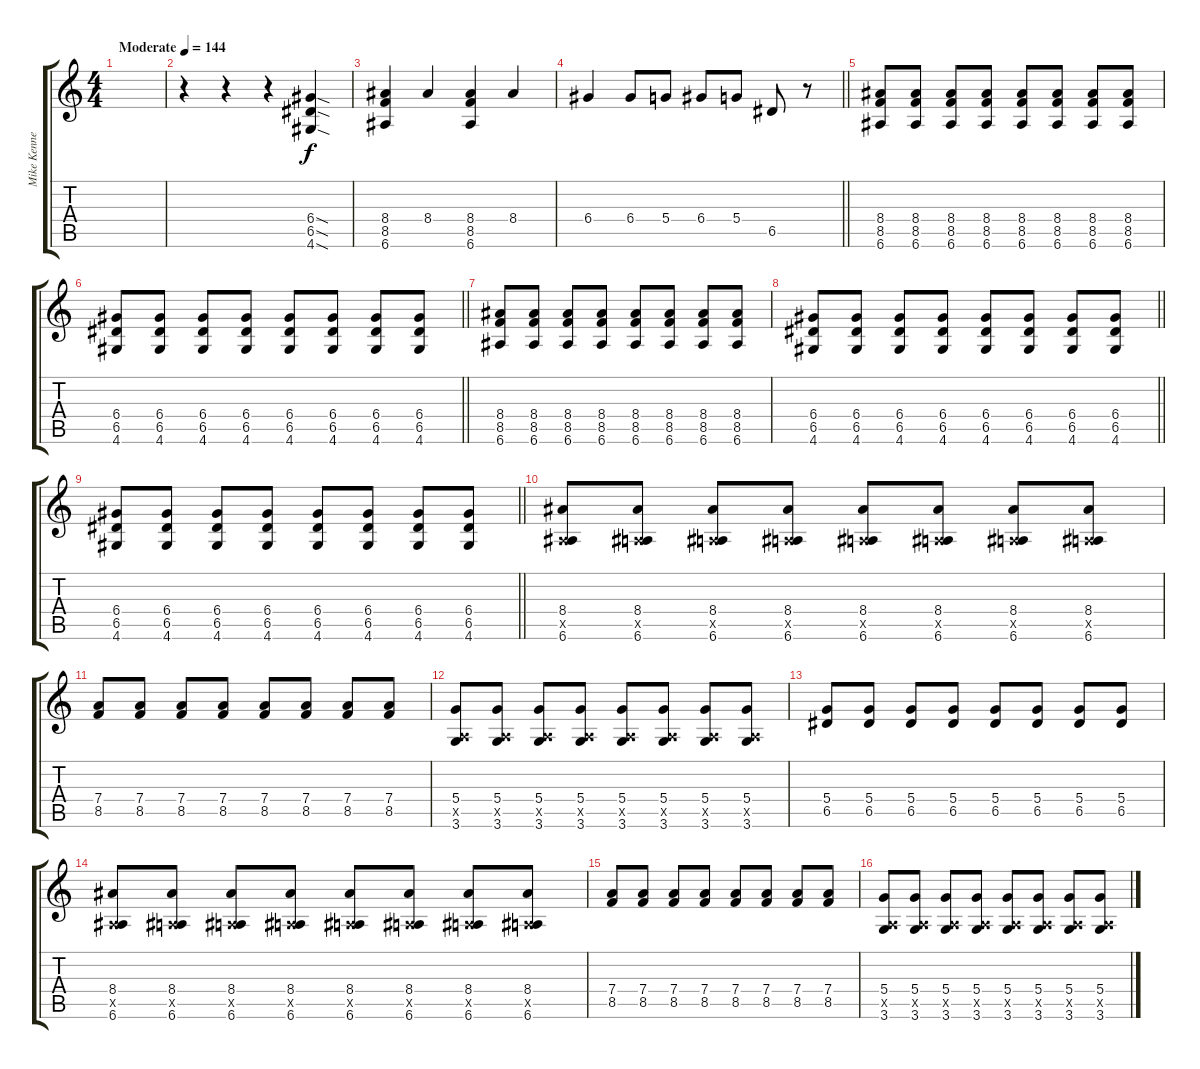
\track ("Mike Kennerty" "Mike Kenne") {instrument distortionguitar}
\staff {score tabs}
\tuning (E4 B3 G3 D3 A2 E2) {hide}
\ts (4 4)
\tempo (144 "Moderate")
\clef g2
\ks c
|
r.4 r.4 r.4 (6.4{sod} 6.5{sod} 4.6{sod}).4 |
(8.4 8.5 6.6).4 8.4.4 (8.4 8.5 6.6).4 8.4.4 |
\barLineRight lightlight
6.4.4 6.4.8 5.4.8 6.4.8 5.4.8 6.5.8 r.8 |
(8.4 8.5 6.6).8 (8.4 8.5 6.6).8 (8.4 8.5 6.6).8 (8.4 8.5 6.6).8 (8.4 8.5 6.6).8 (8.4 8.5 6.6).8 (8.4 8.5 6.6).8 (8.4 8.5 6.6).8 |
\barLineRight lightlight
(6.4 6.5 4.6).8 (6.4 6.5 4.6).8 (6.4 6.5 4.6).8 (6.4 6.5 4.6).8 (6.4 6.5 4.6).8 (6.4 6.5 4.6).8 (6.4 6.5 4.6).8 (6.4 6.5 4.6).8 |
(8.4 8.5 6.6).8 (8.4 8.5 6.6).8 (8.4 8.5 6.6).8 (8.4 8.5 6.6).8 (8.4 8.5 6.6).8 (8.4 8.5 6.6).8 (8.4 8.5 6.6).8 (8.4 8.5 6.6).8 |
\barLineRight lightlight
(6.4 6.5 4.6).8 (6.4 6.5 4.6).8 (6.4 6.5 4.6).8 (6.4 6.5 4.6).8 (6.4 6.5 4.6).8 (6.4 6.5 4.6).8 (6.4 6.5 4.6).8 (6.4 6.5 4.6).8 |
\barLineRight lightlight
(6.4 6.5 4.6).8 (6.4 6.5 4.6).8 (6.4 6.5 4.6).8 (6.4 6.5 4.6).8 (6.4 6.5 4.6).8 (6.4 6.5 4.6).8 (6.4 6.5 4.6).8 (6.4 6.5 4.6).8 |
(8.4 0.5{x} 6.6).8 (8.4 0.5{x} 6.6).8 (8.4 0.5{x} 6.6).8 (8.4 0.5{x} 6.6).8 (8.4 0.5{x} 6.6).8 (8.4 0.5{x} 6.6).8 (8.4 0.5{x} 6.6).8 (8.4 0.5{x} 6.6).8 |
(7.4 8.5).8 (7.4 8.5).8 (7.4 8.5).8 (7.4 8.5).8 (7.4 8.5).8 (7.4 8.5).8 (7.4 8.5).8 (7.4 8.5).8 |
(5.4 0.5{x} 3.6).8 (5.4 0.5{x} 3.6).8 (5.4 0.5{x} 3.6).8 (5.4 0.5{x} 3.6).8 (5.4 0.5{x} 3.6).8 (5.4 0.5{x} 3.6).8 (5.4 0.5{x} 3.6).8 (5.4 0.5{x} 3.6).8 |
(5.4 6.5).8 (5.4 6.5).8 (5.4 6.5).8 (5.4 6.5).8 (5.4 6.5).8 (5.4 6.5).8 (5.4 6.5).8 (5.4 6.5).8 |
(8.4 0.5{x} 6.6).8 (8.4 0.5{x} 6.6).8 (8.4 0.5{x} 6.6).8 (8.4 0.5{x} 6.6).8 (8.4 0.5{x} 6.6).8 (8.4 0.5{x} 6.6).8 (8.4 0.5{x} 6.6).8 (8.4 0.5{x} 6.6).8 |
(7.4 8.5).8 (7.4 8.5).8 (7.4 8.5).8 (7.4 8.5).8 (7.4 8.5).8 (7.4 8.5).8 (7.4 8.5).8 (7.4 8.5).8 |
(5.4 0.5{x} 3.6).8 (5.4 0.5{x} 3.6).8 (5.4 0.5{x} 3.6).8 (5.4 0.5{x} 3.6).8 (5.4 0.5{x} 3.6).8 (5.4 0.5{x} 3.6).8 (5.4 0.5{x} 3.6).8 (5.4 0.5{x} 3.6).8
